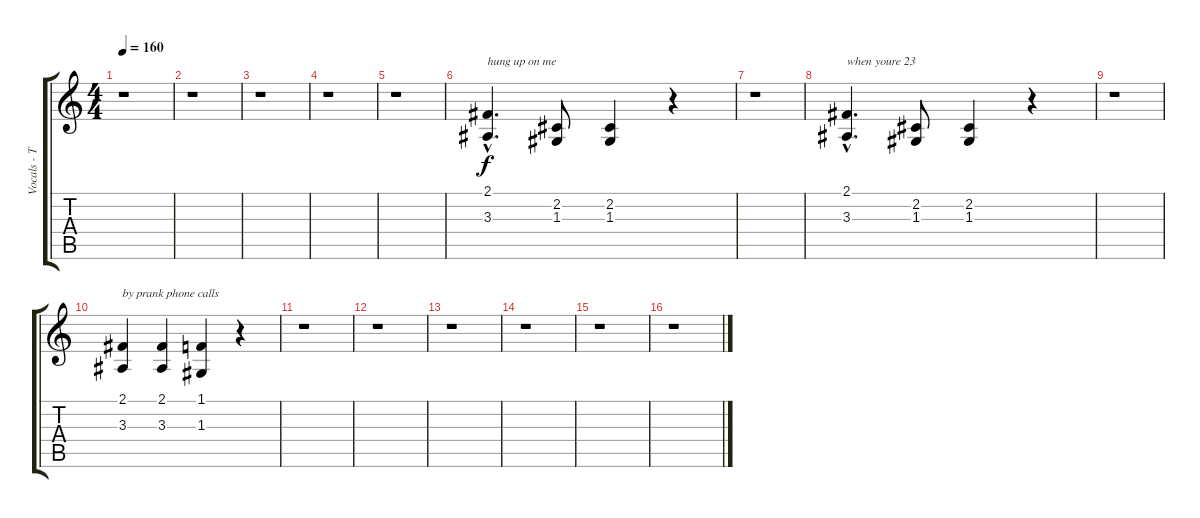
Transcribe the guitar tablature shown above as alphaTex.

\track ("Vocals - Tom " "Vocals - T") {instrument tenorsax}
\staff {score tabs}
\tuning (E4 B3 G3 D3 A2 E2) {hide}
\ts (4 4)
\tempo 160
\clef g2
\ks c
r.1{dy f} |
r.1 |
r.1 |
r.1 |
r.1 |
(2.1{hac} 3.3{hac}).4{d txt "hung up on me"} (2.2 1.3).8 (2.2 1.3).4 r.4 |
r.1 |
(2.1{hac} 3.3{hac}).4{d txt "when youre 23"} (2.2 1.3).8 (2.2 1.3).4 r.4 |
r.1 |
(2.1 3.3).4{txt "by prank phone calls"} (2.1 3.3).4 (1.1 1.3).4 r.4 |
r.1 |
r.1 |
r.1 |
r.1 |
r.1 |
r.1
